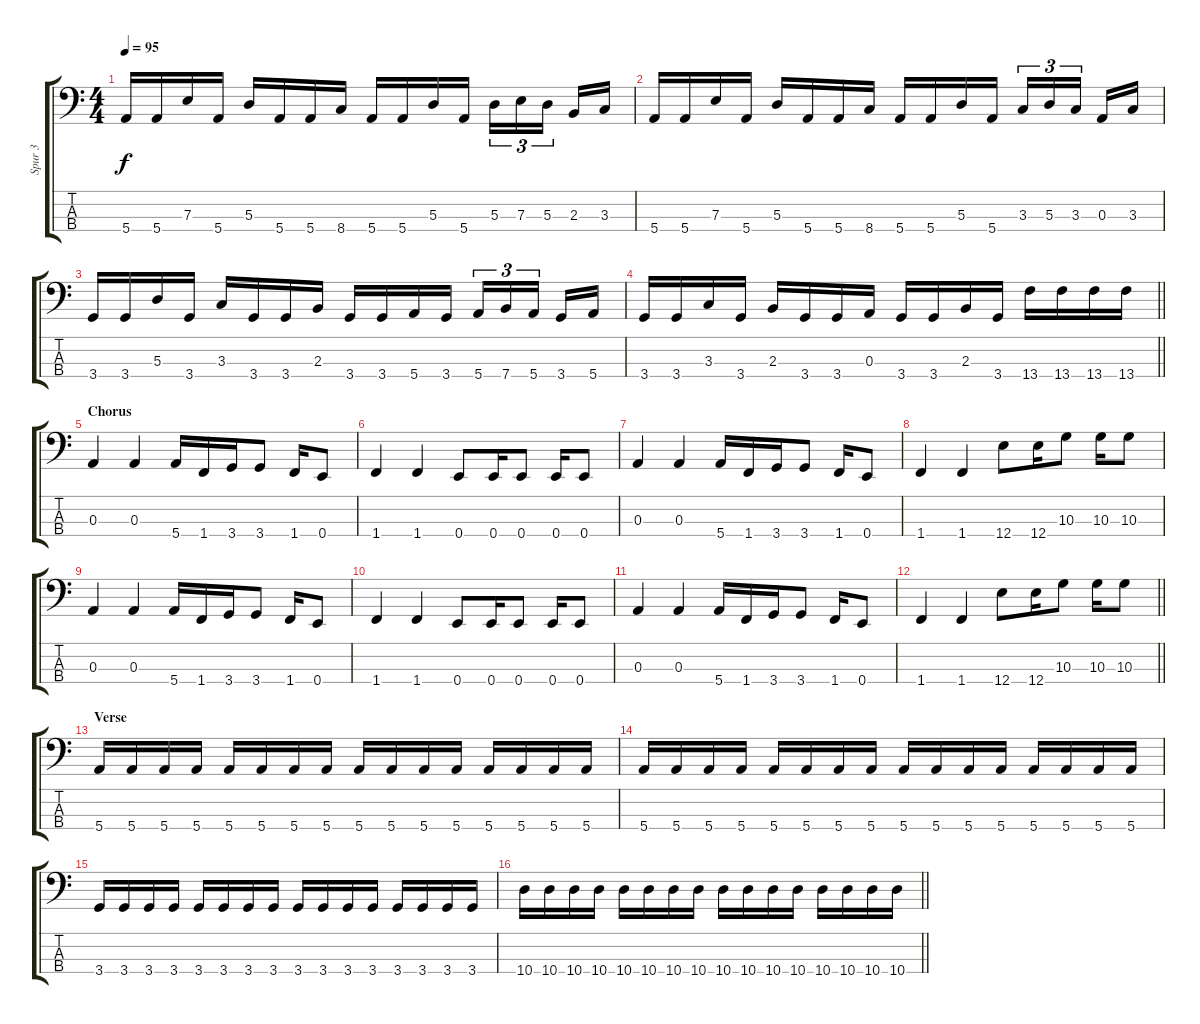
\track ("Spur 3" "Spur 3") {instrument electricbassfinger}
\staff {score tabs}
\tuning (G2 D2 A1 E1) {hide}
\ts (4 4)
\tempo 95
\clef f4
\ks c
5.4.16{dy f} 5.4.16 7.3.16 5.4.16 5.3.16 5.4.16 5.4.16 8.4.16 5.4.16 5.4.16 5.3.16 5.4.16 5.3.16{tu (3 2)} 7.3.16{tu (3 2)} 5.3.16{tu (3 2)} 2.3.16 3.3.16 |
5.4.16 5.4.16 7.3.16 5.4.16 5.3.16 5.4.16 5.4.16 8.4.16 5.4.16 5.4.16 5.3.16 5.4.16 3.3.16{tu (3 2)} 5.3.16{tu (3 2)} 3.3.16{tu (3 2)} 0.3.16 3.3.16 |
3.4.16 3.4.16 5.3.16 3.4.16 3.3.16 3.4.16 3.4.16 2.3.16 3.4.16 3.4.16 5.4.16 3.4.16 5.4.16{tu (3 2)} 7.4.16{tu (3 2)} 5.4.16{tu (3 2)} 3.4.16 5.4.16 |
\barLineRight lightlight
3.4.16 3.4.16 3.3.16 3.4.16 2.3.16 3.4.16 3.4.16 0.3.16 3.4.16 3.4.16 2.3.16 3.4.16 13.4.16 13.4.16 13.4.16 13.4.16 |
\section ("" "Chorus")
0.3.4 0.3.4 5.4.16 1.4.16 3.4.16 3.4.8 1.4.16 0.4.8 |
1.4.4 1.4.4 0.4.8 0.4.16 0.4.8 0.4.16 0.4.8 |
0.3.4 0.3.4 5.4.16 1.4.16 3.4.16 3.4.8 1.4.16 0.4.8 |
1.4.4 1.4.4 12.4.8 12.4.16 10.3.8 10.3.16 10.3.8 |
0.3.4 0.3.4 5.4.16 1.4.16 3.4.16 3.4.8 1.4.16 0.4.8 |
1.4.4 1.4.4 0.4.8 0.4.16 0.4.8 0.4.16 0.4.8 |
0.3.4 0.3.4 5.4.16 1.4.16 3.4.16 3.4.8 1.4.16 0.4.8 |
\barLineRight lightlight
1.4.4 1.4.4 12.4.8 12.4.16 10.3.8 10.3.16 10.3.8 |
\section ("" "Verse")
5.4.16 5.4.16 5.4.16 5.4.16 5.4.16 5.4.16 5.4.16 5.4.16 5.4.16 5.4.16 5.4.16 5.4.16 5.4.16 5.4.16 5.4.16 5.4.16 |
5.4.16 5.4.16 5.4.16 5.4.16 5.4.16 5.4.16 5.4.16 5.4.16 5.4.16 5.4.16 5.4.16 5.4.16 5.4.16 5.4.16 5.4.16 5.4.16 |
3.4.16 3.4.16 3.4.16 3.4.16 3.4.16 3.4.16 3.4.16 3.4.16 3.4.16 3.4.16 3.4.16 3.4.16 3.4.16 3.4.16 3.4.16 3.4.16 |
\barLineRight lightlight
10.4.16 10.4.16 10.4.16 10.4.16 10.4.16 10.4.16 10.4.16 10.4.16 10.4.16 10.4.16 10.4.16 10.4.16 10.4.16 10.4.16 10.4.16 10.4.16
